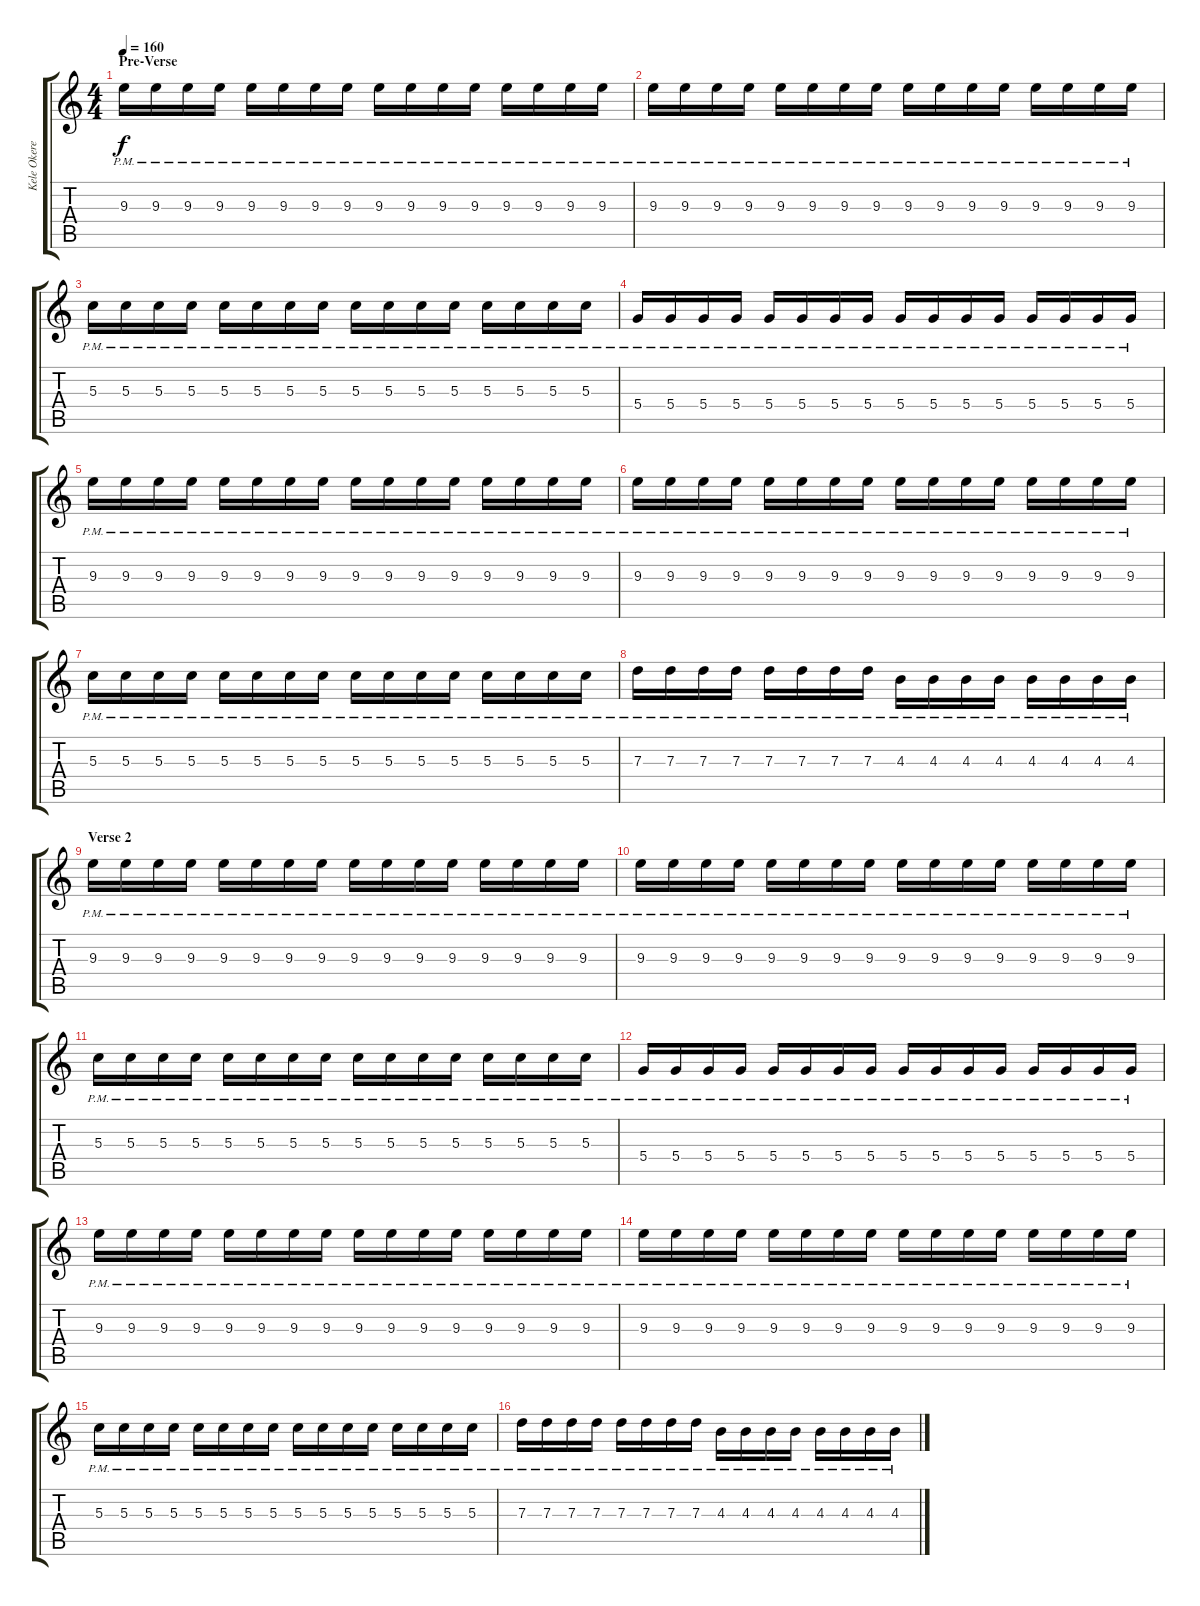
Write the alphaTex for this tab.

\track ("Kele Okereke" "Kele Okere") {instrument overdrivenguitar}
\staff {score tabs}
\tuning (E4 B3 G3 D3 A2 E2) {hide}
\ts (4 4)
\section ("" "Pre-Verse")
\tempo 160
\clef g2
\ks c
9.3{pm}.16{dy f} 9.3{pm}.16 9.3{pm}.16 9.3{pm}.16 9.3{pm}.16 9.3{pm}.16 9.3{pm}.16 9.3{pm}.16 9.3{pm}.16 9.3{pm}.16 9.3{pm}.16 9.3{pm}.16 9.3{pm}.16 9.3{pm}.16 9.3{pm}.16 9.3{pm}.16 |
9.3{pm}.16 9.3{pm}.16 9.3{pm}.16 9.3{pm}.16 9.3{pm}.16 9.3{pm}.16 9.3{pm}.16 9.3{pm}.16 9.3{pm}.16 9.3{pm}.16 9.3{pm}.16 9.3{pm}.16 9.3{pm}.16 9.3{pm}.16 9.3{pm}.16 9.3{pm}.16 |
5.3{pm}.16 5.3{pm}.16 5.3{pm}.16 5.3{pm}.16 5.3{pm}.16 5.3{pm}.16 5.3{pm}.16 5.3{pm}.16 5.3{pm}.16 5.3{pm}.16 5.3{pm}.16 5.3{pm}.16 5.3{pm}.16 5.3{pm}.16 5.3{pm}.16 5.3{pm}.16 |
5.4{pm}.16 5.4{pm}.16 5.4{pm}.16 5.4{pm}.16 5.4{pm}.16 5.4{pm}.16 5.4{pm}.16 5.4{pm}.16 5.4{pm}.16 5.4{pm}.16 5.4{pm}.16 5.4{pm}.16 5.4{pm}.16 5.4{pm}.16 5.4{pm}.16 5.4{pm}.16 |
9.3{pm}.16 9.3{pm}.16 9.3{pm}.16 9.3{pm}.16 9.3{pm}.16 9.3{pm}.16 9.3{pm}.16 9.3{pm}.16 9.3{pm}.16 9.3{pm}.16 9.3{pm}.16 9.3{pm}.16 9.3{pm}.16 9.3{pm}.16 9.3{pm}.16 9.3{pm}.16 |
9.3{pm}.16 9.3{pm}.16 9.3{pm}.16 9.3{pm}.16 9.3{pm}.16 9.3{pm}.16 9.3{pm}.16 9.3{pm}.16 9.3{pm}.16 9.3{pm}.16 9.3{pm}.16 9.3{pm}.16 9.3{pm}.16 9.3{pm}.16 9.3{pm}.16 9.3{pm}.16 |
5.3{pm}.16 5.3{pm}.16 5.3{pm}.16 5.3{pm}.16 5.3{pm}.16 5.3{pm}.16 5.3{pm}.16 5.3{pm}.16 5.3{pm}.16 5.3{pm}.16 5.3{pm}.16 5.3{pm}.16 5.3{pm}.16 5.3{pm}.16 5.3{pm}.16 5.3{pm}.16 |
7.3{pm}.16 7.3{pm}.16 7.3{pm}.16 7.3{pm}.16 7.3{pm}.16 7.3{pm}.16 7.3{pm}.16 7.3{pm}.16 4.3{pm}.16 4.3{pm}.16 4.3{pm}.16 4.3{pm}.16 4.3{pm}.16 4.3{pm}.16 4.3{pm}.16 4.3{pm}.16 |
\section ("" "Verse 2")
9.3{pm}.16 9.3{pm}.16 9.3{pm}.16 9.3{pm}.16 9.3{pm}.16 9.3{pm}.16 9.3{pm}.16 9.3{pm}.16 9.3{pm}.16 9.3{pm}.16 9.3{pm}.16 9.3{pm}.16 9.3{pm}.16 9.3{pm}.16 9.3{pm}.16 9.3{pm}.16 |
9.3{pm}.16 9.3{pm}.16 9.3{pm}.16 9.3{pm}.16 9.3{pm}.16 9.3{pm}.16 9.3{pm}.16 9.3{pm}.16 9.3{pm}.16 9.3{pm}.16 9.3{pm}.16 9.3{pm}.16 9.3{pm}.16 9.3{pm}.16 9.3{pm}.16 9.3{pm}.16 |
5.3{pm}.16 5.3{pm}.16 5.3{pm}.16 5.3{pm}.16 5.3{pm}.16 5.3{pm}.16 5.3{pm}.16 5.3{pm}.16 5.3{pm}.16 5.3{pm}.16 5.3{pm}.16 5.3{pm}.16 5.3{pm}.16 5.3{pm}.16 5.3{pm}.16 5.3{pm}.16 |
5.4{pm}.16 5.4{pm}.16 5.4{pm}.16 5.4{pm}.16 5.4{pm}.16 5.4{pm}.16 5.4{pm}.16 5.4{pm}.16 5.4{pm}.16 5.4{pm}.16 5.4{pm}.16 5.4{pm}.16 5.4{pm}.16 5.4{pm}.16 5.4{pm}.16 5.4{pm}.16 |
9.3{pm}.16 9.3{pm}.16 9.3{pm}.16 9.3{pm}.16 9.3{pm}.16 9.3{pm}.16 9.3{pm}.16 9.3{pm}.16 9.3{pm}.16 9.3{pm}.16 9.3{pm}.16 9.3{pm}.16 9.3{pm}.16 9.3{pm}.16 9.3{pm}.16 9.3{pm}.16 |
9.3{pm}.16 9.3{pm}.16 9.3{pm}.16 9.3{pm}.16 9.3{pm}.16 9.3{pm}.16 9.3{pm}.16 9.3{pm}.16 9.3{pm}.16 9.3{pm}.16 9.3{pm}.16 9.3{pm}.16 9.3{pm}.16 9.3{pm}.16 9.3{pm}.16 9.3{pm}.16 |
5.3{pm}.16 5.3{pm}.16 5.3{pm}.16 5.3{pm}.16 5.3{pm}.16 5.3{pm}.16 5.3{pm}.16 5.3{pm}.16 5.3{pm}.16 5.3{pm}.16 5.3{pm}.16 5.3{pm}.16 5.3{pm}.16 5.3{pm}.16 5.3{pm}.16 5.3{pm}.16 |
7.3{pm}.16 7.3{pm}.16 7.3{pm}.16 7.3{pm}.16 7.3{pm}.16 7.3{pm}.16 7.3{pm}.16 7.3{pm}.16 4.3{pm}.16 4.3{pm}.16 4.3{pm}.16 4.3{pm}.16 4.3{pm}.16 4.3{pm}.16 4.3{pm}.16 4.3{pm}.16
